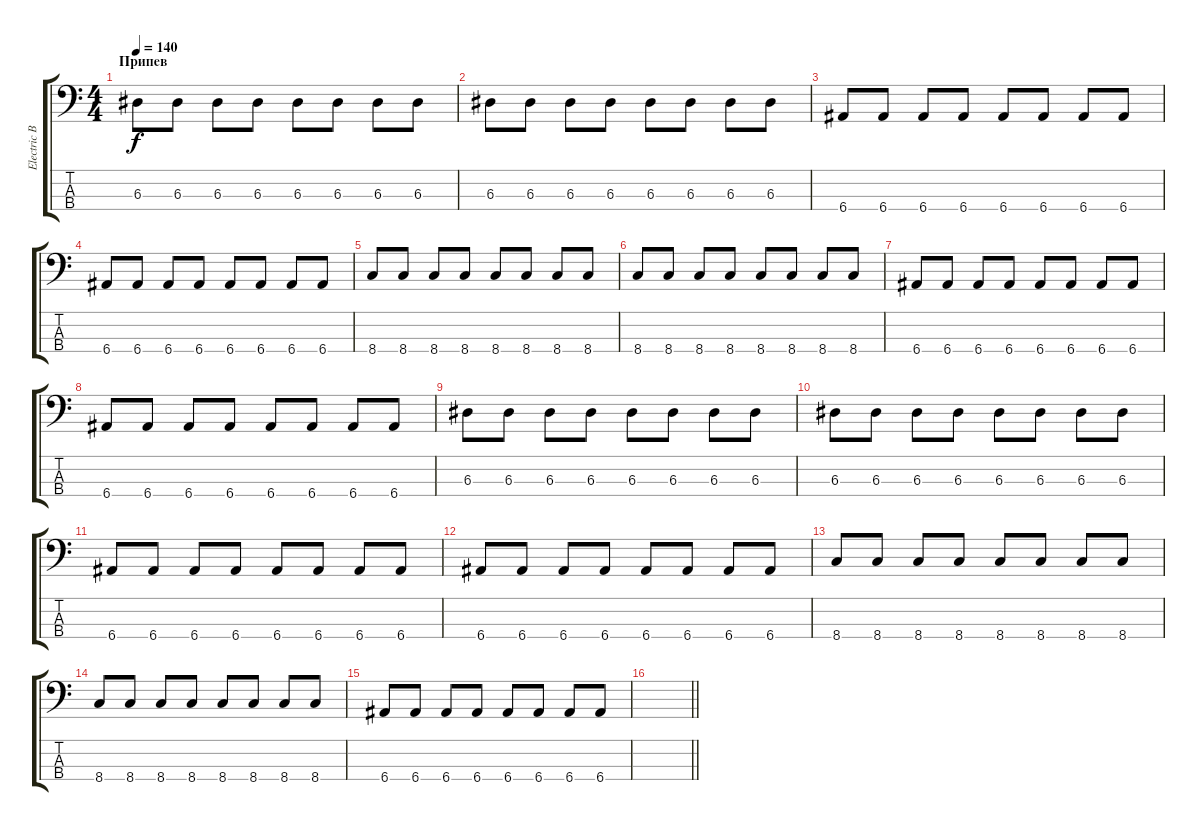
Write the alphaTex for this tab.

\track ("Electric Bass" "Electric B") {instrument electricbassfinger}
\staff {score tabs}
\tuning (G2 D2 A1 E1) {hide}
\ts (4 4)
\section ("" "Припев")
\tempo 140
\clef f4
\ks c
6.3.8{dy f} 6.3.8 6.3.8 6.3.8 6.3.8 6.3.8 6.3.8 6.3.8 |
6.3.8 6.3.8 6.3.8 6.3.8 6.3.8 6.3.8 6.3.8 6.3.8 |
6.4.8 6.4.8 6.4.8 6.4.8 6.4.8 6.4.8 6.4.8 6.4.8 |
6.4.8 6.4.8 6.4.8 6.4.8 6.4.8 6.4.8 6.4.8 6.4.8 |
8.4.8 8.4.8 8.4.8 8.4.8 8.4.8 8.4.8 8.4.8 8.4.8 |
8.4.8 8.4.8 8.4.8 8.4.8 8.4.8 8.4.8 8.4.8 8.4.8 |
6.4.8 6.4.8 6.4.8 6.4.8 6.4.8 6.4.8 6.4.8 6.4.8 |
6.4.8 6.4.8 6.4.8 6.4.8 6.4.8 6.4.8 6.4.8 6.4.8 |
6.3.8 6.3.8 6.3.8 6.3.8 6.3.8 6.3.8 6.3.8 6.3.8 |
6.3.8 6.3.8 6.3.8 6.3.8 6.3.8 6.3.8 6.3.8 6.3.8 |
6.4.8 6.4.8 6.4.8 6.4.8 6.4.8 6.4.8 6.4.8 6.4.8 |
6.4.8 6.4.8 6.4.8 6.4.8 6.4.8 6.4.8 6.4.8 6.4.8 |
8.4.8 8.4.8 8.4.8 8.4.8 8.4.8 8.4.8 8.4.8 8.4.8 |
8.4.8 8.4.8 8.4.8 8.4.8 8.4.8 8.4.8 8.4.8 8.4.8 |
6.4.8 6.4.8 6.4.8 6.4.8 6.4.8 6.4.8 6.4.8 6.4.8 |
\barLineRight lightlight
